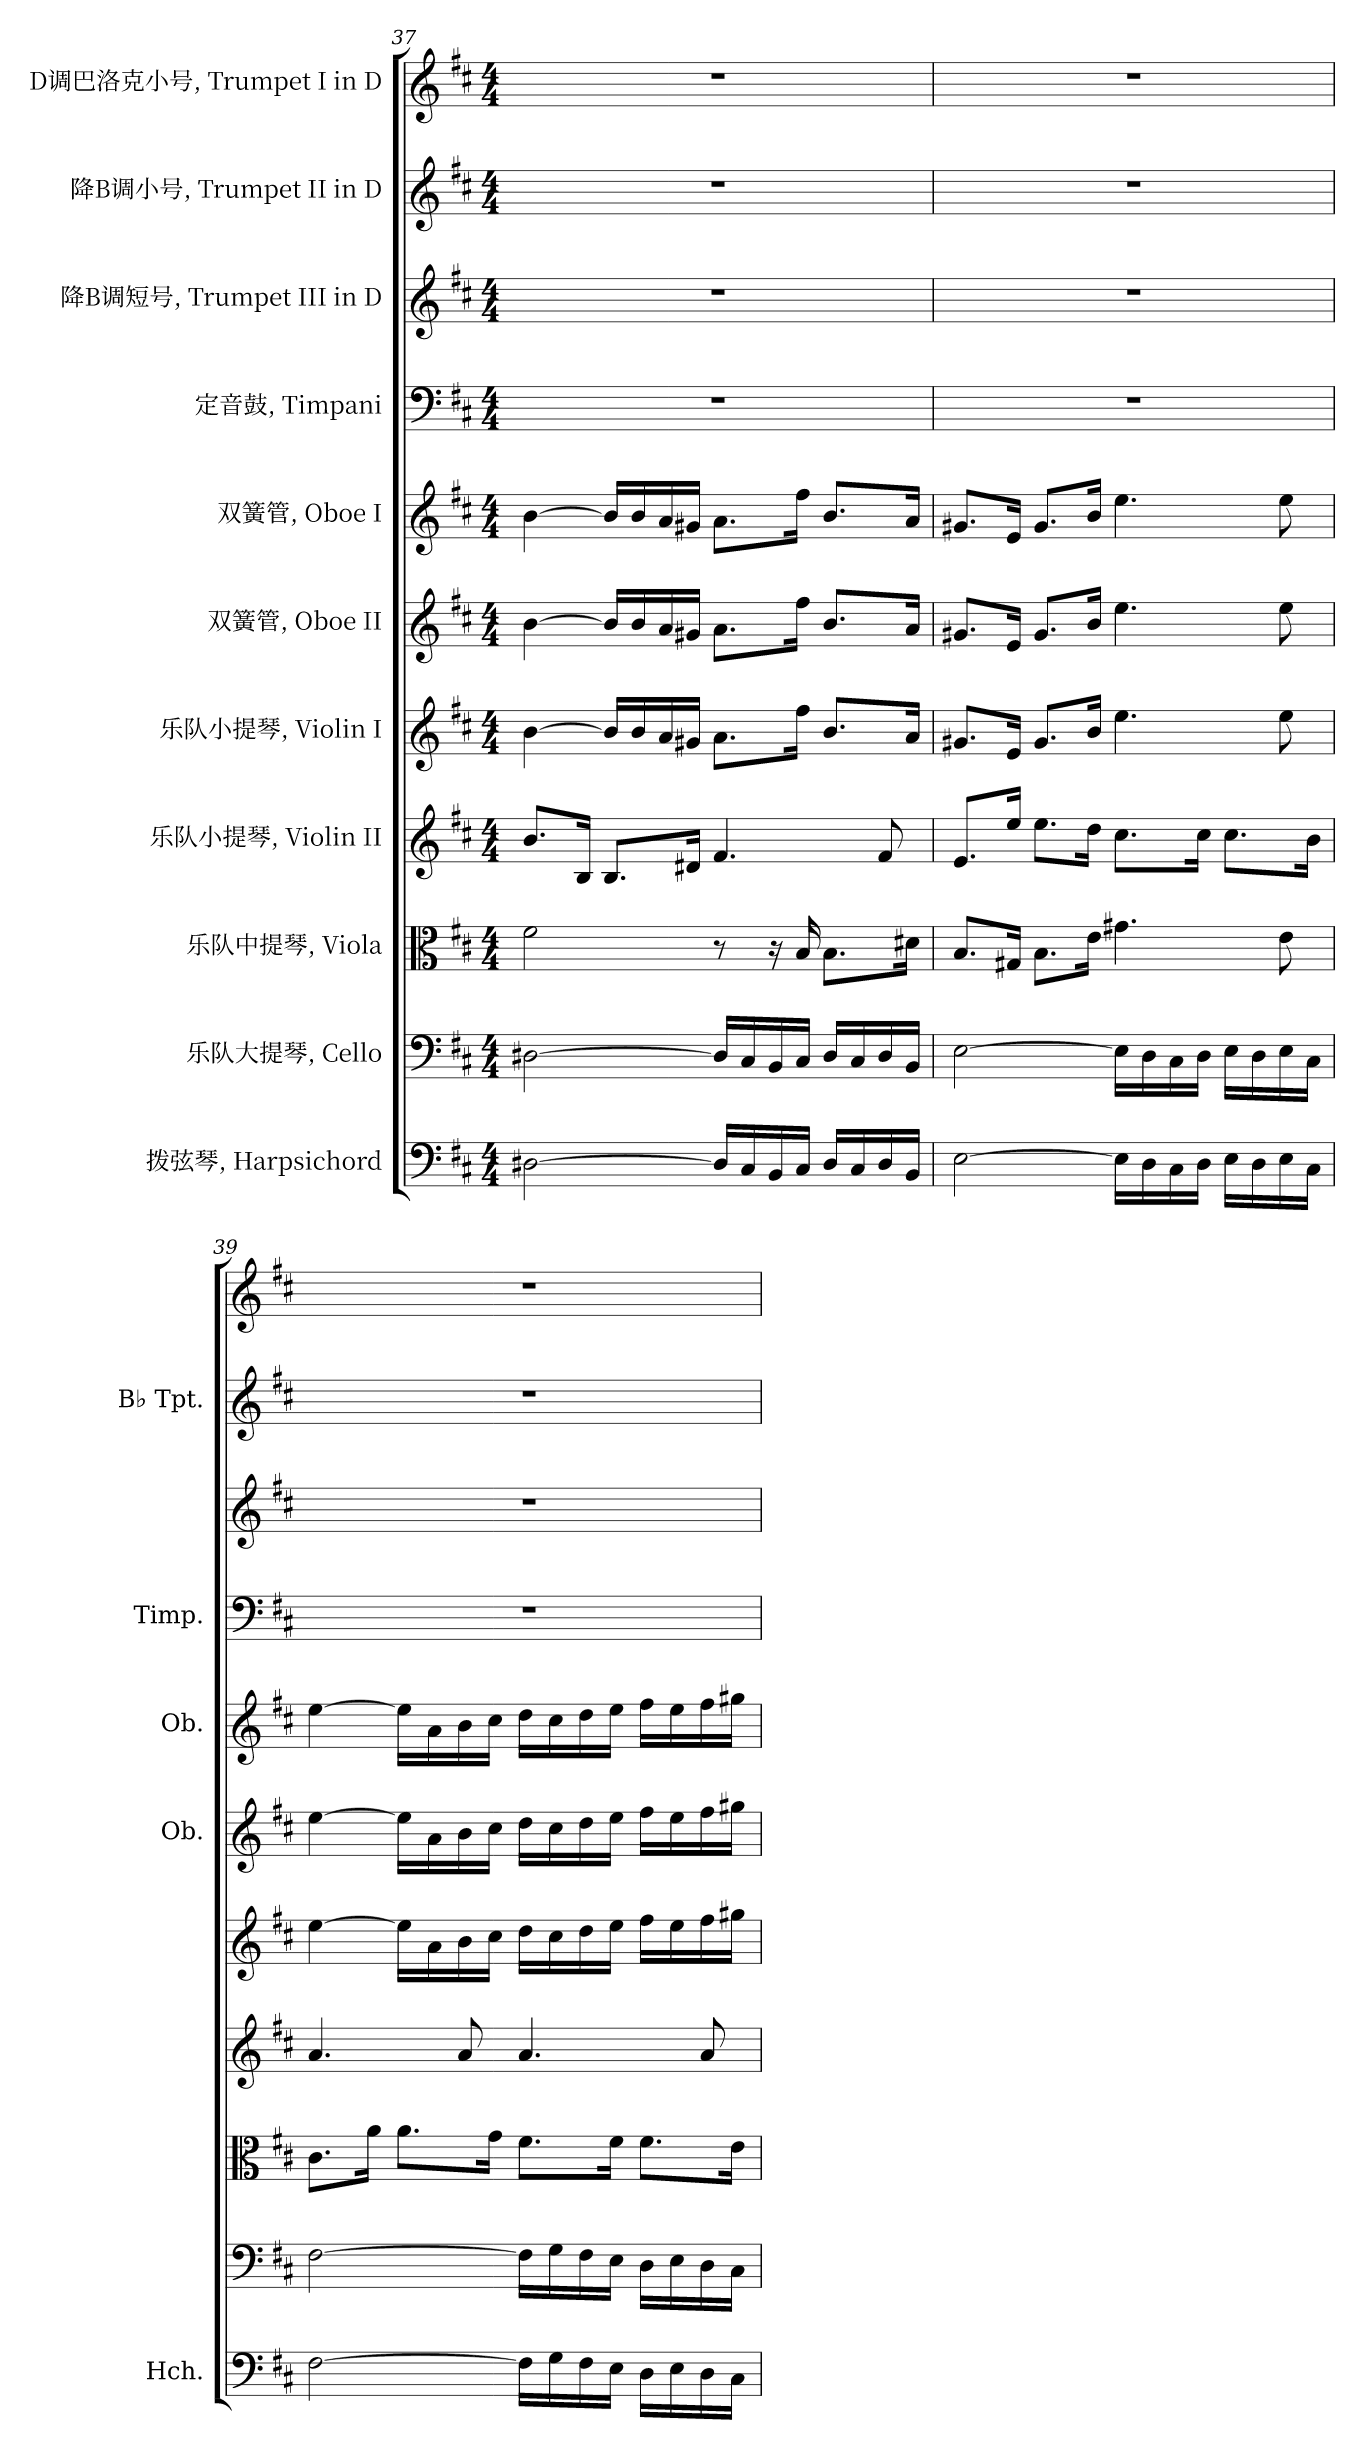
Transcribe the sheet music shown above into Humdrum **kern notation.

**kern	**kern	**kern	**kern	**kern	**kern	**kern	**kern	**kern	**kern	**kern
*part11	*part10	*part9	*part8	*part7	*part6	*part5	*part4	*part3	*part2	*part1
*staff11	*staff10	*staff9	*staff8	*staff7	*staff6	*staff5	*staff4	*staff3	*staff2	*staff1
*I"拨弦琴, Harpsichord	*I"乐队大提琴, Cello	*I"乐队中提琴, Viola	*I"乐队小提琴, Violin II	*I"乐队小提琴, Violin I	*I"双簧管, Oboe II	*I"双簧管, Oboe I	*I"定音鼓, Timpani	*I"降B调短号, Trumpet III in D	*I"降B调小号, Trumpet II in D	*I"D调巴洛克小号, Trumpet I in D
*I'Hch.	*	*	*	*	*I'Ob.	*I'Ob.	*I'Timp.	*	*I'B♭ Tpt.	*
*clefF4	*clefF4	*clefC3	*clefG2	*clefG2	*clefG2	*clefG2	*clefF4	*clefG2	*clefG2	*clefG2
*	*	*	*	*	*	*	*	*ITrd1c2	*ITrd1c2	*ITrd-1c-2
*k[f#c#]	*k[f#c#]	*k[f#c#]	*k[f#c#]	*k[f#c#]	*k[f#c#]	*k[f#c#]	*k[f#c#]	*k[]	*k[]	*k[f#c#g#d#]
*M4/4	*M4/4	*M4/4	*M4/4	*M4/4	*M4/4	*M4/4	*M4/4	*M4/4	*M4/4	*M4/4
=37	=37	=37	=37	=37	=37	=37	=37	=37	=37	=37
[2D#X\	[2D#X\	2f#\	8.b/L	[4b\	[4b\	[4b\	1r	1r	1r	1r
.	.	.	16B/Jk	.	.	.	.	.	.	.
.	.	.	8.B/L	16b/LL]	16b/LL]	16b/LL]	.	.	.	.
.	.	.	.	16b/	16b/	16b/	.	.	.	.
.	.	.	.	16a/	16a/	16a/	.	.	.	.
.	.	.	16d#X/Jk	16g#X/JJ	16g#X/JJ	16g#X/JJ	.	.	.	.
16D#/LL]	16D#/LL]	8r	4.f#/	8.a\L	8.a\L	8.a\L	.	.	.	.
16C#/	16C#/	.	.	.	.	.	.	.	.	.
16BB/	16BB/	16r	.	.	.	.	.	.	.	.
16C#/JJ	16C#/JJ	16B/	.	16ff#\Jk	16ff#\Jk	16ff#\Jk	.	.	.	.
16D#/LL	16D#/LL	8.B\L	.	8.b/L	8.b/L	8.b/L	.	.	.	.
16C#/	16C#/	.	.	.	.	.	.	.	.	.
16D#/	16D#/	.	8f#/	.	.	.	.	.	.	.
16BB/JJ	16BB/JJ	16d#X\Jk	.	16a/Jk	16a/Jk	16a/Jk	.	.	.	.
!!LO:PB:g=z
=38	=38	=38	=38	=38	=38	=38	=38	=38	=38	=38
[2E\	[2E\	8.B/L	8.e/L	8.g#X/L	8.g#X/L	8.g#X/L	1r	1r	1r	1r
.	.	16G#X/Jk	16ee/Jk	16e/Jk	16e/Jk	16e/Jk	.	.	.	.
.	.	8.B\L	8.ee\L	8.g#/L	8.g#/L	8.g#/L	.	.	.	.
.	.	16e\Jk	16dd\Jk	16b/Jk	16b/Jk	16b/Jk	.	.	.	.
16E\LL]	16E\LL]	4.g#X\	8.cc#\L	4.ee\	4.ee\	4.ee\	.	.	.	.
16D\	16D\	.	.	.	.	.	.	.	.	.
16C#\	16C#\	.	.	.	.	.	.	.	.	.
16D\JJ	16D\JJ	.	16cc#\Jk	.	.	.	.	.	.	.
16E\LL	16E\LL	.	8.cc#\L	.	.	.	.	.	.	.
16D\	16D\	.	.	.	.	.	.	.	.	.
16E\	16E\	8e\	.	8ee\	8ee\	8ee\	.	.	.	.
16C#\JJ	16C#\JJ	.	16b\Jk	.	.	.	.	.	.	.
=39	=39	=39	=39	=39	=39	=39	=39	=39	=39	=39
[2F#\	[2F#\	8.c#\L	4.a/	[4ee\	[4ee\	[4ee\	1r	1r	1r	1r
.	.	16a\Jk	.	.	.	.	.	.	.	.
.	.	8.a\L	.	16ee\LL]	16ee\LL]	16ee\LL]	.	.	.	.
.	.	.	.	16a\	16a\	16a\	.	.	.	.
.	.	.	8a/	16b\	16b\	16b\	.	.	.	.
.	.	16g\Jk	.	16cc#\JJ	16cc#\JJ	16cc#\JJ	.	.	.	.
16F#\LL]	16F#\LL]	8.f#\L	4.a/	16dd\LL	16dd\LL	16dd\LL	.	.	.	.
16G\	16G\	.	.	16cc#\	16cc#\	16cc#\	.	.	.	.
16F#\	16F#\	.	.	16dd\	16dd\	16dd\	.	.	.	.
16E\JJ	16E\JJ	16f#\Jk	.	16ee\JJ	16ee\JJ	16ee\JJ	.	.	.	.
16D\LL	16D\LL	8.f#\L	.	16ff#\LL	16ff#\LL	16ff#\LL	.	.	.	.
16E\	16E\	.	.	16ee\	16ee\	16ee\	.	.	.	.
16D\	16D\	.	8a/	16ff#\	16ff#\	16ff#\	.	.	.	.
16C#\JJ	16C#\JJ	16e\Jk	.	16gg#X\JJ	16gg#X\JJ	16gg#X\JJ	.	.	.	.
=	=	=	=	=	=	=	=	=	=	=
*-	*-	*-	*-	*-	*-	*-	*-	*-	*-	*-
